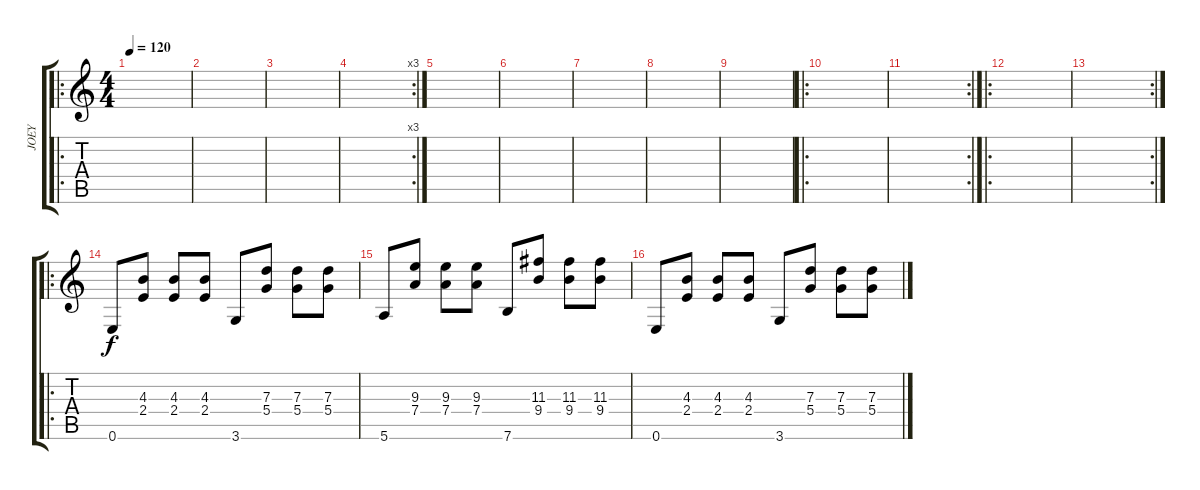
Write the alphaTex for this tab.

\track ("JOEY" "JOEY") {instrument distortionguitar}
\staff {score tabs}
\tuning (E4 B3 G3 D3 A2 E2) {hide}
\ro
\ts (4 4)
\tempo 120
\clef g2
\ks c
|
|
|
\rc 3
|
|
|
|
|
|
\ro
|
\rc 2
|
\ro
|
\rc 2
|
\ro
0.6.8 (4.3 2.4).8 (4.3 2.4).8 (4.3 2.4).8 3.6.8 (7.3 5.4).8 (7.3 5.4).8 (7.3 5.4).8 |
5.6.8 (9.3 7.4).8 (9.3 7.4).8 (9.3 7.4).8 7.6.8 (11.3 9.4).8 (11.3 9.4).8 (11.3 9.4).8 |
0.6.8 (4.3 2.4).8 (4.3 2.4).8 (4.3 2.4).8 3.6.8 (7.3 5.4).8 (7.3 5.4).8 (7.3 5.4).8
